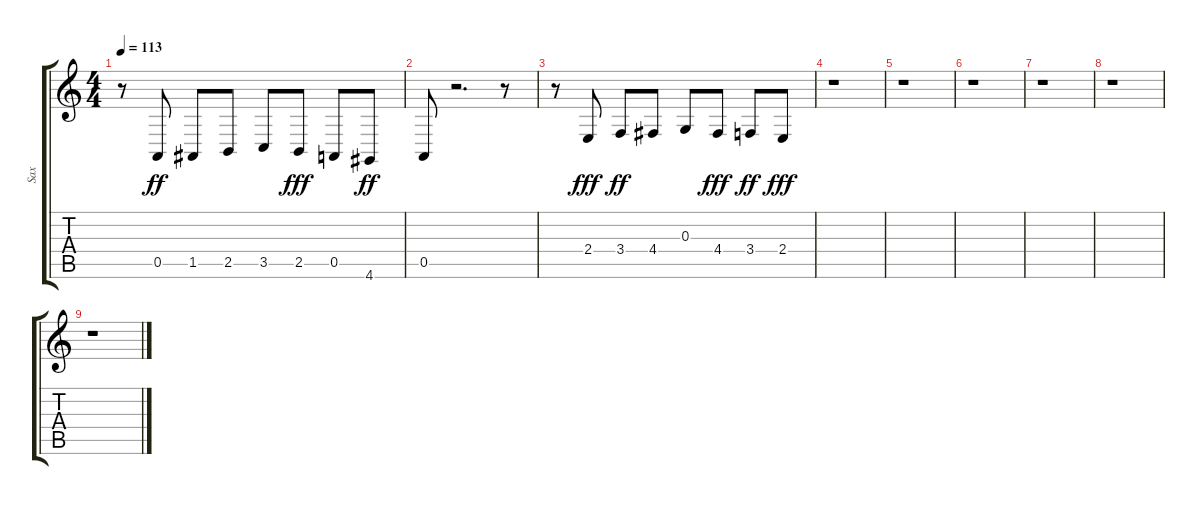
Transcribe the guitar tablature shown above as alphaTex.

\track ("Sax" "Sax") {instrument baritonesax}
\staff {score tabs}
\tuning (E4 B3 G3 D3 A2 E2) {hide}
\ts (4 4)
\tempo 113
\clef g2
\ks c
r.8{dy ff} 0.5.8 1.5.8 2.5.8 3.5.8 2.5.8{dy fff} 0.5.8 4.6.8{dy ff} |
0.5.8 r.2{d} r.8 |
r.8 2.4.8{dy fff} 3.4.8{dy ff} 4.4.8 0.3.8 4.4.8{dy fff} 3.4.8{dy ff} 2.4.8{dy fff} |
r.1 |
r.1 |
r.1 |
r.1 |
r.1 |
r.1
